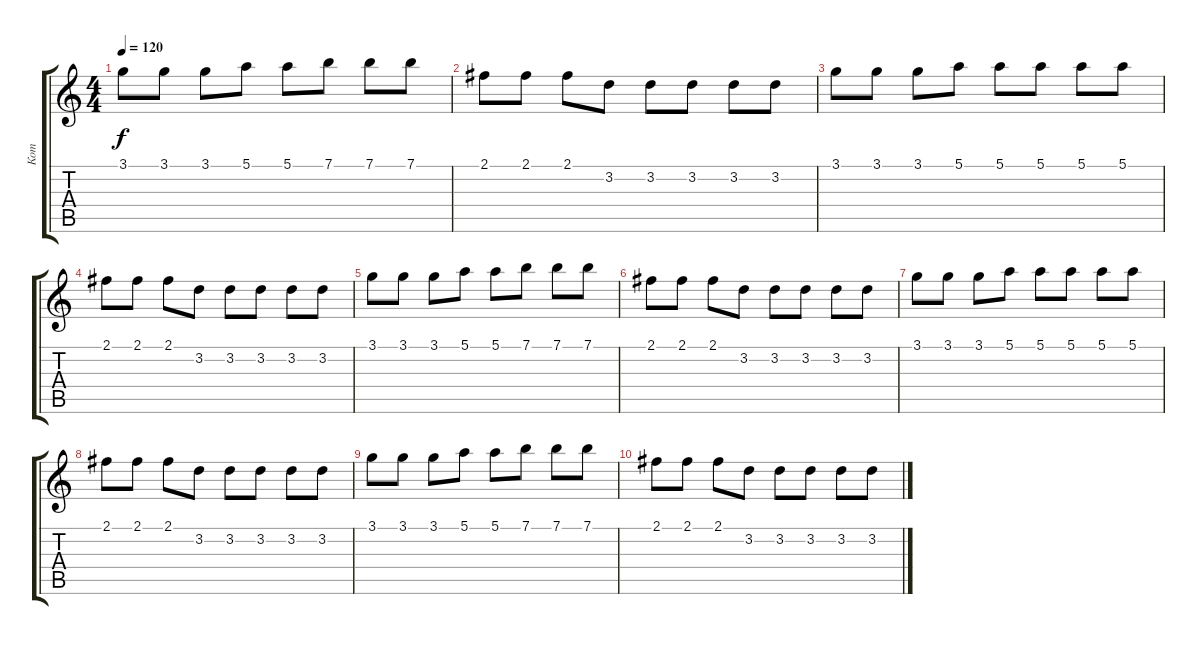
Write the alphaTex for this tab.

\track ("Кот" "Кот") {instrument overdrivenguitar}
\staff {score tabs}
\tuning (E4 B3 G3 D3 A2 E2) {hide}
\ts (4 4)
\tempo 120
\clef g2
\ks c
3.1.8{dy f} 3.1.8 3.1.8 5.1.8 5.1.8 7.1.8 7.1.8 7.1.8 |
2.1.8 2.1.8 2.1.8 3.2.8 3.2.8 3.2.8 3.2.8 3.2.8 |
3.1.8 3.1.8 3.1.8 5.1.8 5.1.8 5.1.8 5.1.8 5.1.8 |
2.1.8 2.1.8 2.1.8 3.2.8 3.2.8 3.2.8 3.2.8 3.2.8 |
3.1.8 3.1.8 3.1.8 5.1.8 5.1.8 7.1.8 7.1.8 7.1.8 |
2.1.8 2.1.8 2.1.8 3.2.8 3.2.8 3.2.8 3.2.8 3.2.8 |
3.1.8 3.1.8 3.1.8 5.1.8 5.1.8 5.1.8 5.1.8 5.1.8 |
2.1.8 2.1.8 2.1.8 3.2.8 3.2.8 3.2.8 3.2.8 3.2.8 |
3.1.8 3.1.8 3.1.8 5.1.8 5.1.8 7.1.8 7.1.8 7.1.8 |
2.1.8 2.1.8 2.1.8 3.2.8 3.2.8 3.2.8 3.2.8 3.2.8
